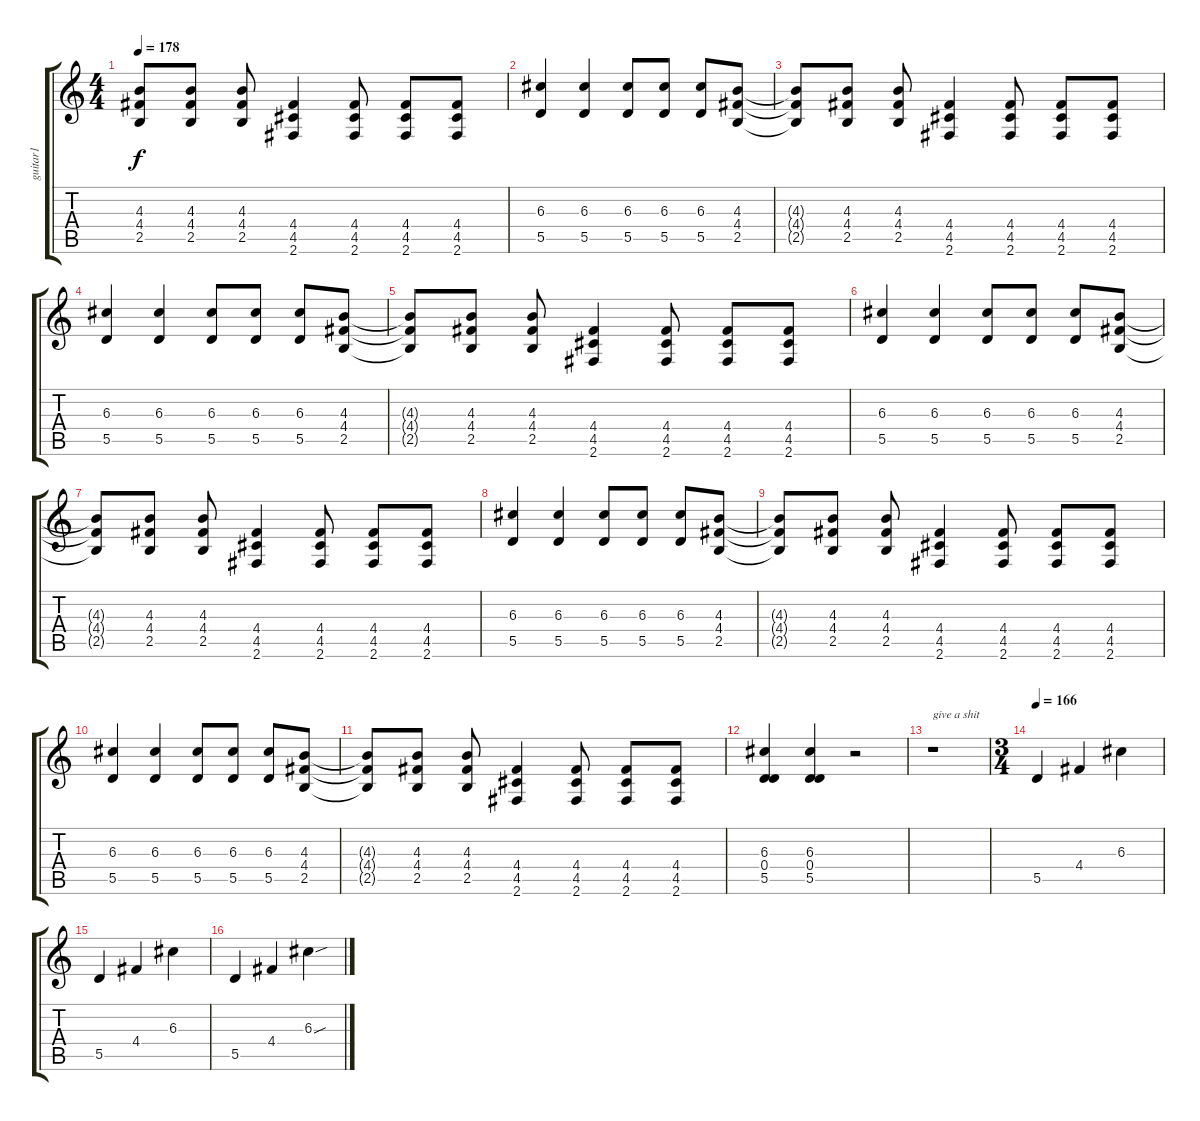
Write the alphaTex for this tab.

\track ("guitar1" "guitar1") {instrument electricguitarclean}
\staff {score tabs}
\tuning (E4 B3 G3 D3 A2 E2) {hide}
\ts (4 4)
\tempo 178
\clef g2
\ks c
(4.3{t} 4.4{t} 2.5{t}).8{dy f} (4.3 4.4 2.5).8 (4.3 4.4 2.5).8 (4.4 4.5 2.6).4 (4.4 4.5 2.6).8 (4.4 4.5 2.6).8 (4.4 4.5 2.6).8 |
(6.3 5.5).4 (6.3 5.5).4 (6.3 5.5).8 (6.3 5.5).8 (6.3 5.5).8 (4.3 4.4 2.5).8 |
(4.3{t} 4.4{t} 2.5{t}).8 (4.3 4.4 2.5).8 (4.3 4.4 2.5).8 (4.4 4.5 2.6).4 (4.4 4.5 2.6).8 (4.4 4.5 2.6).8 (4.4 4.5 2.6).8 |
(6.3 5.5).4 (6.3 5.5).4 (6.3 5.5).8 (6.3 5.5).8 (6.3 5.5).8 (4.3 4.4 2.5).8 |
(4.3{t} 4.4{t} 2.5{t}).8 (4.3 4.4 2.5).8 (4.3 4.4 2.5).8 (4.4 4.5 2.6).4 (4.4 4.5 2.6).8 (4.4 4.5 2.6).8 (4.4 4.5 2.6).8 |
(6.3 5.5).4 (6.3 5.5).4 (6.3 5.5).8 (6.3 5.5).8 (6.3 5.5).8 (4.3 4.4 2.5).8 |
(4.3{t} 4.4{t} 2.5{t}).8 (4.3 4.4 2.5).8 (4.3 4.4 2.5).8 (4.4 4.5 2.6).4 (4.4 4.5 2.6).8 (4.4 4.5 2.6).8 (4.4 4.5 2.6).8 |
(6.3 5.5).4 (6.3 5.5).4 (6.3 5.5).8 (6.3 5.5).8 (6.3 5.5).8 (4.3 4.4 2.5).8 |
(4.3{t} 4.4{t} 2.5{t}).8 (4.3 4.4 2.5).8 (4.3 4.4 2.5).8 (4.4 4.5 2.6).4 (4.4 4.5 2.6).8 (4.4 4.5 2.6).8 (4.4 4.5 2.6).8 |
(6.3 5.5).4 (6.3 5.5).4 (6.3 5.5).8 (6.3 5.5).8 (6.3 5.5).8 (4.3 4.4 2.5).8 |
(4.3{t} 4.4{t} 2.5{t}).8 (4.3 4.4 2.5).8 (4.3 4.4 2.5).8 (4.4 4.5 2.6).4 (4.4 4.5 2.6).8 (4.4 4.5 2.6).8 (4.4 4.5 2.6).8 |
(6.3 0.4 5.5).4 (6.3 0.4 5.5).4 r.2 |
r.1{txt "give a shit"} |
\ts (3 4)
\tempo 166
5.5.4 4.4.4 6.3.4 |
5.5.4 4.4.4 6.3.4 |
5.5.4 4.4.4 6.3{sou}.4
